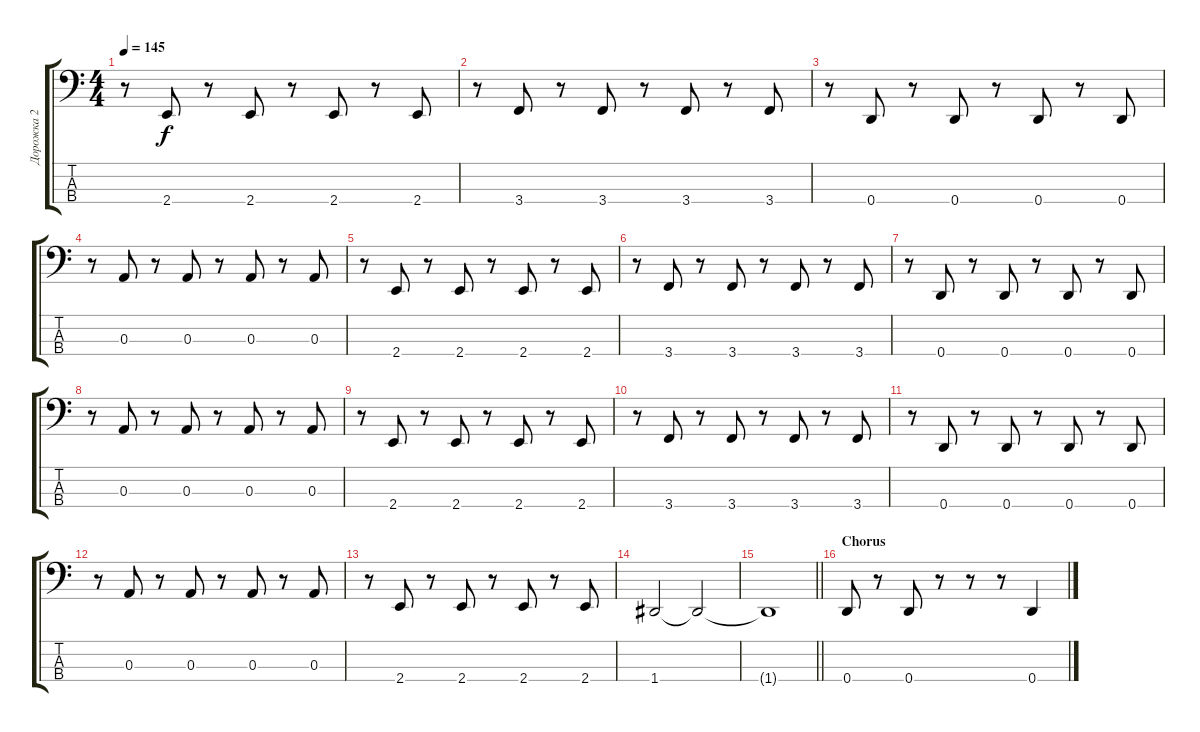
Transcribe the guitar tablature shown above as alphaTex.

\track ("Дорожка 2" "Дорожка 2") {instrument electricbassfinger}
\staff {score tabs}
\tuning (G2 D2 A1 D1) {hide}
\ts (4 4)
\tempo 145
\clef f4
\ks c
r.8{dy f} 2.4.8 r.8 2.4.8 r.8 2.4.8 r.8 2.4.8 |
r.8 3.4.8 r.8 3.4.8 r.8 3.4.8 r.8 3.4.8 |
r.8 0.4.8 r.8 0.4.8 r.8 0.4.8 r.8 0.4.8 |
r.8 0.3.8 r.8 0.3.8 r.8 0.3.8 r.8 0.3.8 |
r.8 2.4.8 r.8 2.4.8 r.8 2.4.8 r.8 2.4.8 |
r.8 3.4.8 r.8 3.4.8 r.8 3.4.8 r.8 3.4.8 |
r.8 0.4.8 r.8 0.4.8 r.8 0.4.8 r.8 0.4.8 |
r.8 0.3.8 r.8 0.3.8 r.8 0.3.8 r.8 0.3.8 |
r.8 2.4.8 r.8 2.4.8 r.8 2.4.8 r.8 2.4.8 |
r.8 3.4.8 r.8 3.4.8 r.8 3.4.8 r.8 3.4.8 |
r.8 0.4.8 r.8 0.4.8 r.8 0.4.8 r.8 0.4.8 |
r.8 0.3.8 r.8 0.3.8 r.8 0.3.8 r.8 0.3.8 |
r.8 2.4.8 r.8 2.4.8 r.8 2.4.8 r.8 2.4.8 |
1.4.2 1.4{t}.2 |
\barLineRight lightlight
1.4{t}.1 |
\section ("" "Chorus")
0.4.8 r.8 0.4.8 r.8 r.8 r.8 0.4.4
